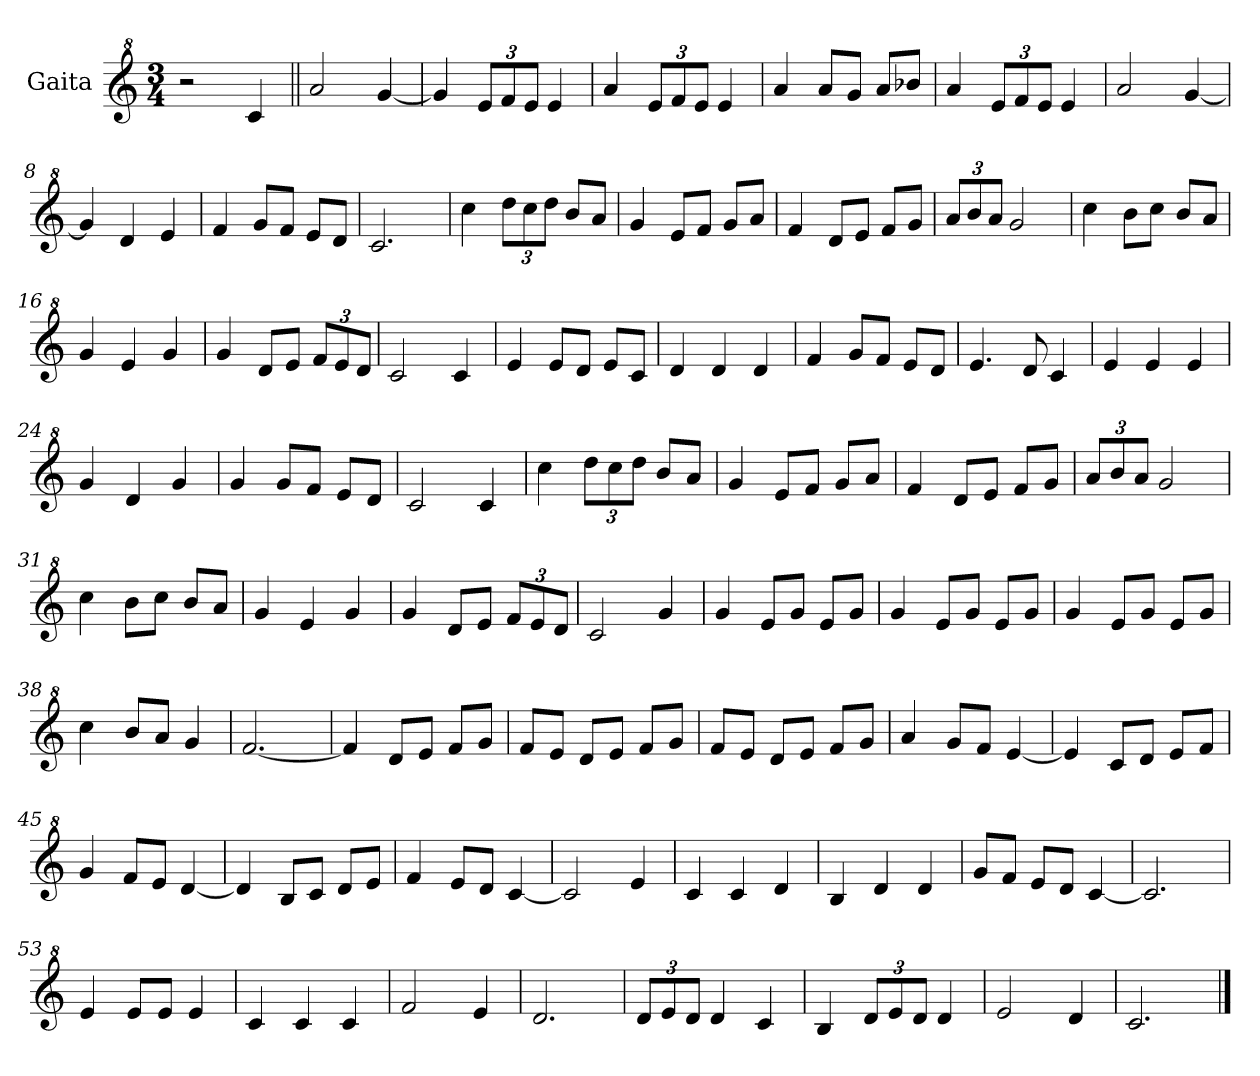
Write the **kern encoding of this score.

**kern
*part1
*staff1
*I"Gaita
*clefG^2
*k[]
*M3/4
*MM240
=1
2r
4cc/
=2||
2aa/
[4gg/
=3
4gg/]
*Xbrackettup
12ee/L
12ff/
12ee/J
4ee/
=4
4aa/
12ee/L
12ff/
12ee/J
4ee/
=5
4aa/
8aa/L
8gg/J
8aa/L
8bb-X/J
=6
4aa/
12ee/L
12ff/
12ee/J
4ee/
=7
2aa/
[4gg/
=8
4gg/]
4dd/
4ee/
=9
4ff/
8gg/L
8ff/J
8ee/L
8dd/J
=10
2.cc/
!!LO:LB:g=z
=11
4ccc\
12ddd\L
12ccc\
12ddd\J
8bb/L
8aa/J
=12
4gg/
8ee/L
8ff/J
8gg/L
8aa/J
=13
4ff/
8dd/L
8ee/J
8ff/L
8gg/J
=14
12aa/L
12bb/
12aa/J
2gg/
=15
4ccc\
8bb\L
8ccc\J
8bb/L
8aa/J
=16
4gg/
4ee/
4gg/
=17
4gg/
8dd/L
8ee/J
12ff/L
12ee/
12dd/J
=18
2cc/
4cc/
=19
4ee/
8ee/L
8dd/J
8ee/L
8cc/J
!!LO:LB:g=z
=20
4dd/
4dd/
4dd/
=21
4ff/
8gg/L
8ff/J
8ee/L
8dd/J
=22
4.ee/
8dd/
4cc/
=23
4ee/
4ee/
4ee/
=24
4gg/
4dd/
4gg/
=25
4gg/
8gg/L
8ff/J
8ee/L
8dd/J
=26
2cc/
4cc/
=27
4ccc\
12ddd\L
12ccc\
12ddd\J
8bb/L
8aa/J
=28
4gg/
8ee/L
8ff/J
8gg/L
8aa/J
=29
4ff/
8dd/L
8ee/J
8ff/L
8gg/J
!!LO:LB:g=z
=30
12aa/L
12bb/
12aa/J
2gg/
=31
4ccc\
8bb\L
8ccc\J
8bb/L
8aa/J
=32
4gg/
4ee/
4gg/
=33
4gg/
8dd/L
8ee/J
12ff/L
12ee/
12dd/J
=34
2cc/
4gg/
=35
4gg/
8ee/L
8gg/J
8ee/L
8gg/J
=36
4gg/
8ee/L
8gg/J
8ee/L
8gg/J
=37
4gg/
8ee/L
8gg/J
8ee/L
8gg/J
=38
4ccc\
8bb/L
8aa/J
4gg/
=39
[2.ff/
!!LO:LB:g=z
=40
4ff/]
8dd/L
8ee/J
8ff/L
8gg/J
=41
8ff/L
8ee/J
8dd/L
8ee/J
8ff/L
8gg/J
=42
8ff/L
8ee/J
8dd/L
8ee/J
8ff/L
8gg/J
=43
4aa/
8gg/L
8ff/J
[4ee/
=44
4ee/]
8cc/L
8dd/J
8ee/L
8ff/J
=45
4gg/
8ff/L
8ee/J
[4dd/
=46
4dd/]
8b/L
8cc/J
8dd/L
8ee/J
=47
4ff/
8ee/L
8dd/J
[4cc/
=48
2cc/]
4ee/
!!LO:LB:g=z
=49
4cc/
4cc/
4dd/
=50
4b/
4dd/
4dd/
=51
8gg/L
8ff/J
8ee/L
8dd/J
[4cc/
=52
2.cc/]
=53
4ee/
8ee/L
8ee/J
4ee/
=54
4cc/
4cc/
4cc/
=55
2ff/
4ee/
=56
2.dd/
=57
12dd/L
12ee/
12dd/J
4dd/
4cc/
=58
4b/
12dd/L
12ee/
12dd/J
4dd/
=59
2ee/
4dd/
=60
2.cc/
==
*-
